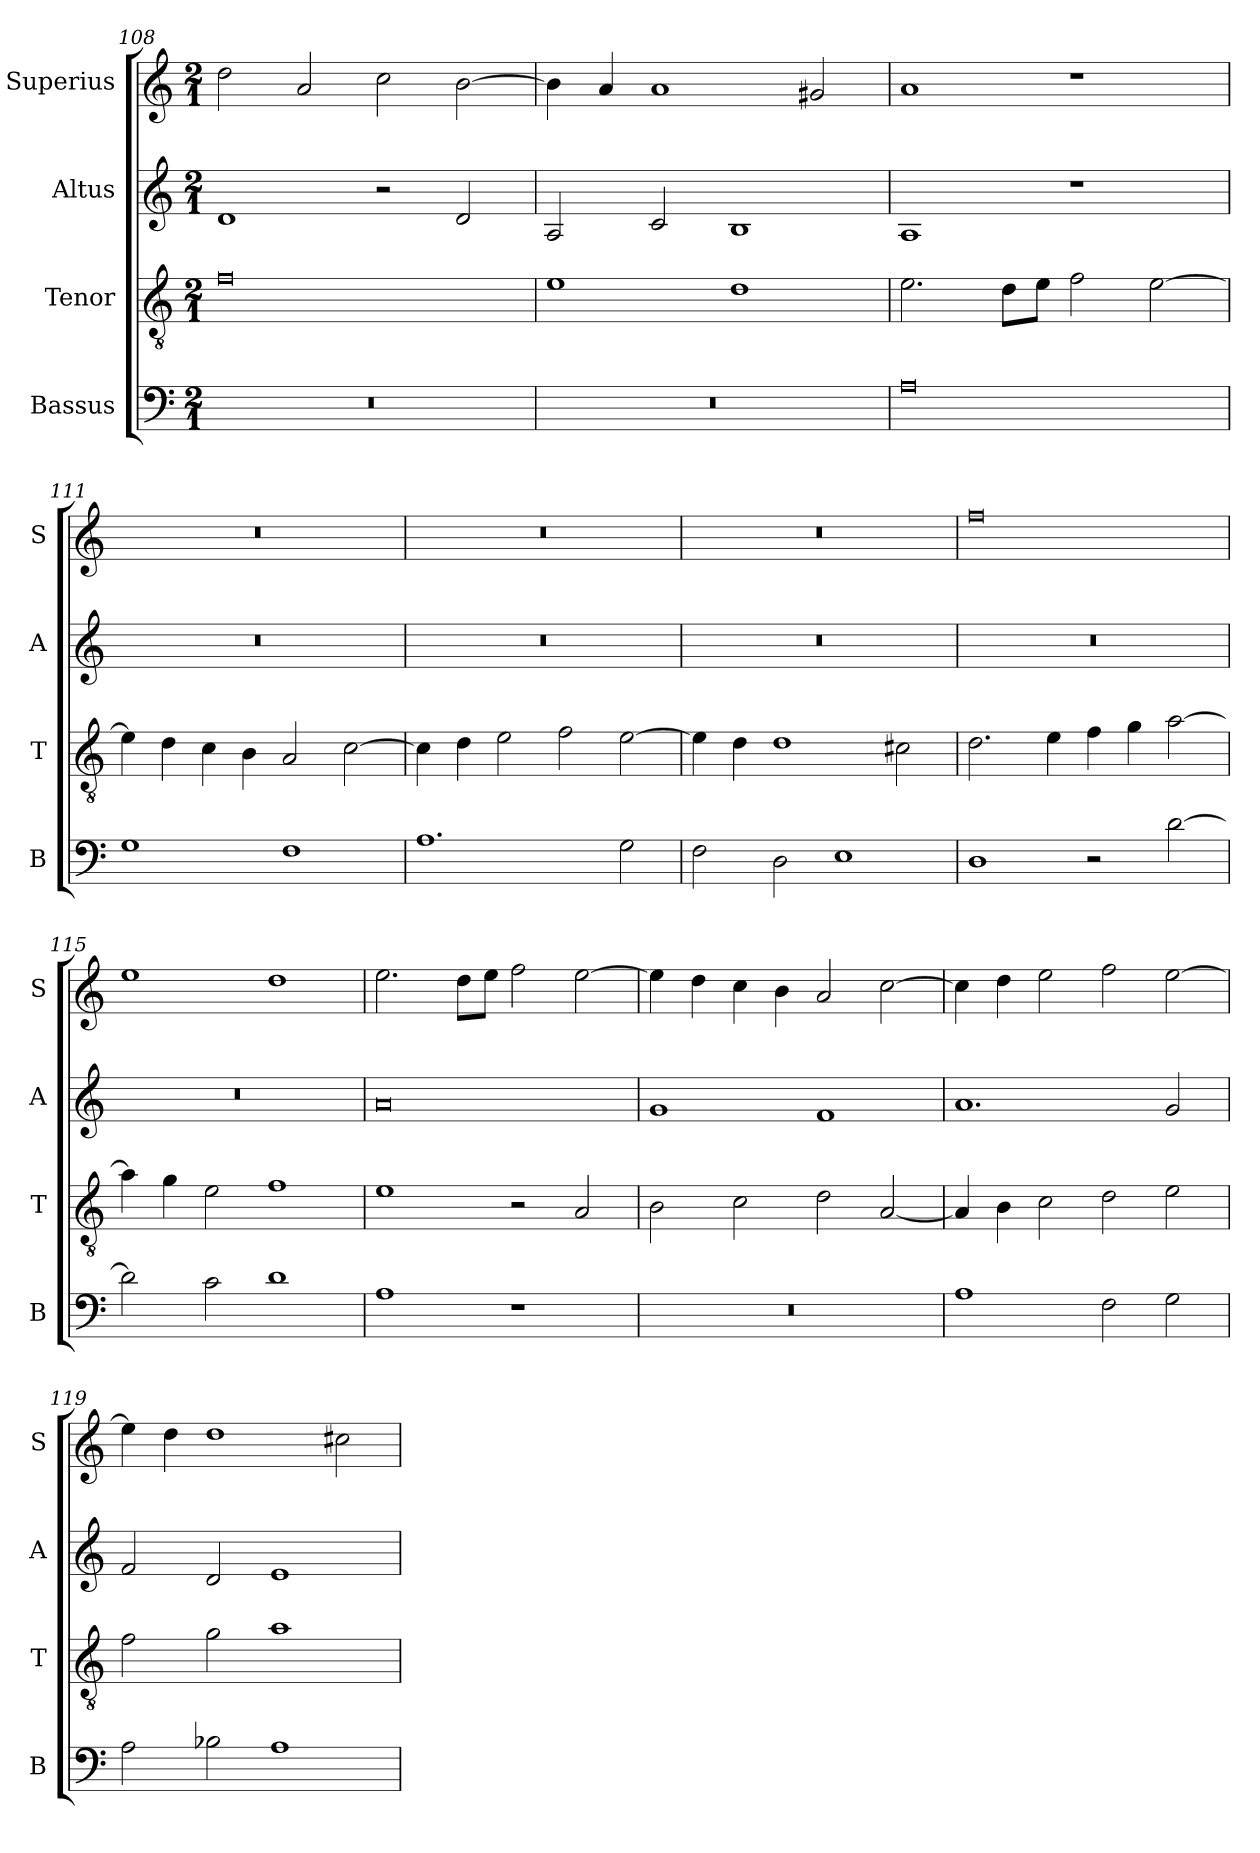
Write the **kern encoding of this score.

**kern	**kern	**kern	**kern
*part4	*part3	*part2	*part1
*staff4	*staff3	*staff2	*staff1
*I"Bassus	*I"Tenor	*I"Altus	*I"Superius
*I'B	*I'T	*I'A	*I'S
*clefF4	*clefGv2	*clefG2	*clefG2
*k[]	*k[]	*k[]	*k[]
*C:	*C:	*C:	*C:
*M2/1	*M2/1	*M2/1	*M2/1
=108	=108	=108	=108
0r	0f	1d	2dd
.	.	.	2a
.	.	2r	2cc
.	.	2d	[2b
=109	=109	=109	=109
0r	1e	2A	4b]
.	.	.	4a
.	.	2c	1a
.	1d	1B	.
.	.	.	2g#X
=110	=110	=110	=110
0A	2.e	1A	1a
.	8dL	.	.
.	8eJ	.	.
.	2f	1r	1r
.	[2e	.	.
=111	=111	=111	=111
1G	4e]	0r	0r
.	4d	.	.
.	4c	.	.
.	4B	.	.
1F	2A	.	.
.	[2c	.	.
=112	=112	=112	=112
1.A	4c]	0r	0r
.	4d	.	.
.	2e	.	.
.	2f	.	.
2G	[2e	.	.
=113	=113	=113	=113
2F	4e]	0r	0r
.	4d	.	.
2D	1d	.	.
1E	.	.	.
.	2c#X	.	.
=114	=114	=114	=114
1D	2.d	0r	0ff
.	4e	.	.
2r	4f	.	.
.	4g	.	.
[2d	[2a	.	.
=115	=115	=115	=115
2d]	4a]	0r	1ee
.	4g	.	.
2c	2e	.	.
1d	1f	.	1dd
=116	=116	=116	=116
1A	1e	0a	2.ee
.	.	.	8ddL
.	.	.	8eeJ
1r	2r	.	2ff
.	2A	.	[2ee
=117	=117	=117	=117
0r	2B	1g	4ee]
.	.	.	4dd
.	2c	.	4cc
.	.	.	4b
.	2d	1f	2a
.	[2A	.	[2cc
=118	=118	=118	=118
1A	4A]	1.a	4cc]
.	4B	.	4dd
.	2c	.	2ee
2F	2d	.	2ff
2G	2e	2g	[2ee
=119	=119	=119	=119
2A	2f	2f	4ee]
.	.	.	4dd
2B-X	2g	2d	1dd
1A	1a	1e	.
.	.	.	2cc#X
=	=	=	=
*-	*-	*-	*-
